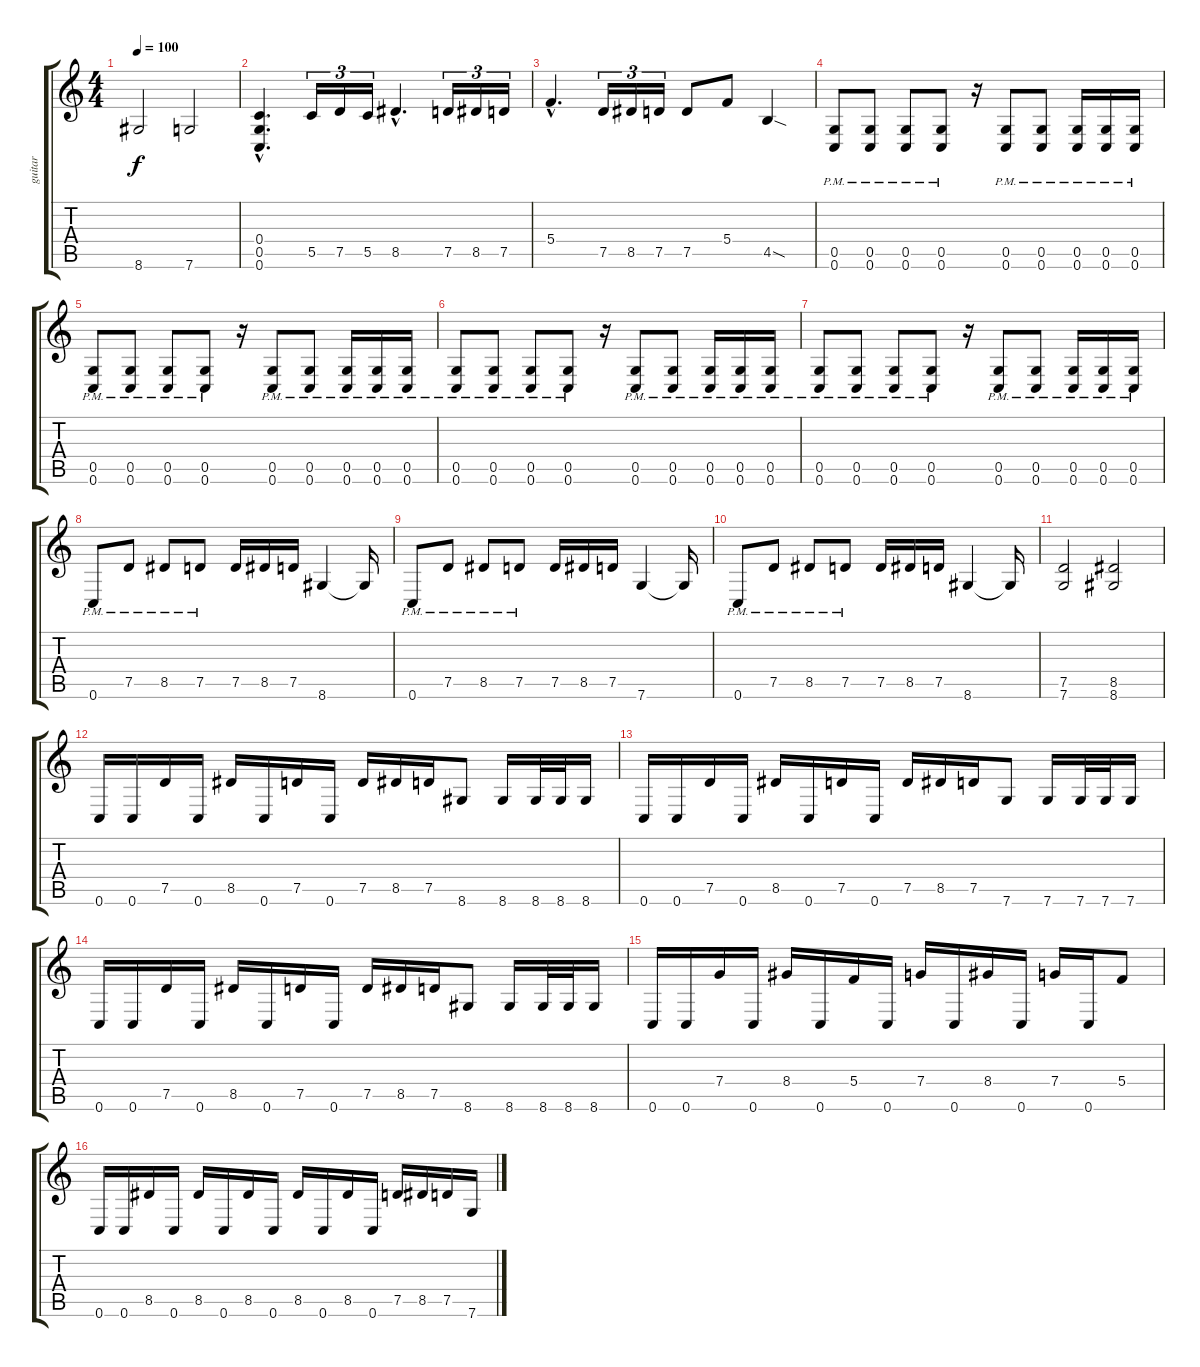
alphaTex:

\track ("guitar" "guitar") {instrument distortionguitar}
\staff {score tabs}
\tuning (D4 A3 F3 C3 G2 C2) {hide}
\ts (4 4)
\tempo 100
\clef g2
\ks c
8.6.2{dy f} 7.6.2 |
(0.4{hac} 0.5{hac} 0.6{hac}).4{d} 5.5.16{tu (3 2)} 7.5.16{tu (3 2)} 5.5.16{tu (3 2)} 8.5{hac}.4{d} 7.5.16{tu (3 2)} 8.5.16{tu (3 2)} 7.5.16{tu (3 2)} |
5.4{hac}.4{d} 7.5.16{tu (3 2)} 8.5.16{tu (3 2)} 7.5.16{tu (3 2)} 7.5.8 5.4.8 4.5{sod}.4 |
(0.5{pm} 0.6{pm}).8 (0.5{pm} 0.6{pm}).8 (0.5{pm} 0.6{pm}).8 (0.5{pm} 0.6{pm}).8 r.16 (0.5{pm} 0.6{pm}).8 (0.5{pm} 0.6{pm}).8 (0.5{pm} 0.6{pm}).16 (0.5{pm} 0.6{pm}).16 (0.5{pm} 0.6{pm}).16 |
(0.5{pm} 0.6{pm}).8 (0.5{pm} 0.6{pm}).8 (0.5{pm} 0.6{pm}).8 (0.5{pm} 0.6{pm}).8 r.16 (0.5{pm} 0.6{pm}).8 (0.5{pm} 0.6{pm}).8 (0.5{pm} 0.6{pm}).16 (0.5{pm} 0.6{pm}).16 (0.5{pm} 0.6{pm}).16 |
(0.5{pm} 0.6{pm}).8 (0.5{pm} 0.6{pm}).8 (0.5{pm} 0.6{pm}).8 (0.5{pm} 0.6{pm}).8 r.16 (0.5{pm} 0.6{pm}).8 (0.5{pm} 0.6{pm}).8 (0.5{pm} 0.6{pm}).16 (0.5{pm} 0.6{pm}).16 (0.5{pm} 0.6{pm}).16 |
(0.5{pm} 0.6{pm}).8 (0.5{pm} 0.6{pm}).8 (0.5{pm} 0.6{pm}).8 (0.5{pm} 0.6{pm}).8 r.16 (0.5{pm} 0.6{pm}).8 (0.5{pm} 0.6{pm}).8 (0.5{pm} 0.6{pm}).16 (0.5{pm} 0.6{pm}).16 (0.5{pm} 0.6{pm}).16 |
0.6{pm}.8 7.5{pm}.8 8.5{pm}.8 7.5{pm}.8 7.5.16 8.5.16 7.5.16 8.6.4 8.6{t}.16 |
0.6{pm}.8 7.5{pm}.8 8.5{pm}.8 7.5{pm}.8 7.5.16 8.5.16 7.5.16 7.6.4 7.6{t}.16 |
0.6{pm}.8 7.5{pm}.8 8.5{pm}.8 7.5{pm}.8 7.5.16 8.5.16 7.5.16 8.6.4 8.6{t}.16 |
(7.5 7.6).2 (8.5 8.6).2 |
0.6.16 0.6.16 7.5.16 0.6.16 8.5.16 0.6.16 7.5.16 0.6.16 7.5.16 8.5.16 7.5.16 8.6.8 8.6.16 8.6.32 8.6.32 8.6.16 |
0.6.16 0.6.16 7.5.16 0.6.16 8.5.16 0.6.16 7.5.16 0.6.16 7.5.16 8.5.16 7.5.16 7.6.8 7.6.16 7.6.32 7.6.32 7.6.16 |
0.6.16 0.6.16 7.5.16 0.6.16 8.5.16 0.6.16 7.5.16 0.6.16 7.5.16 8.5.16 7.5.16 8.6.8 8.6.16 8.6.32 8.6.32 8.6.16 |
0.6.16 0.6.16 7.4.16 0.6.16 8.4.16 0.6.16 5.4.16 0.6.16 7.4.16 0.6.16 8.4.16 0.6.16 7.4.16 0.6.16 5.4.8 |
0.6.16 0.6.16 8.5.16 0.6.16 8.5.16 0.6.16 8.5.16 0.6.16 8.5.16 0.6.16 8.5.16 0.6.16 7.5.16 8.5.16 7.5.16 7.6.16
